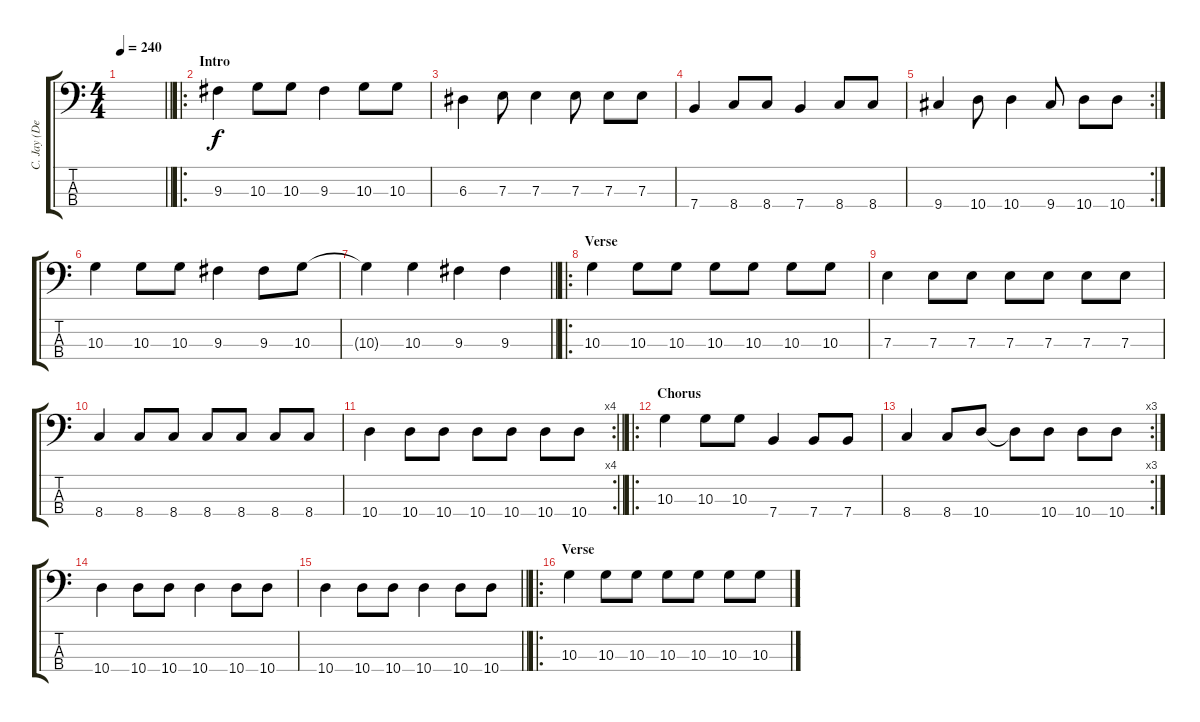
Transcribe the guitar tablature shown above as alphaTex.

\track ("C. Jay (DeeDee)" "C. Jay (De") {instrument electricbassfinger}
\staff {score tabs}
\tuning (G2 D2 A1 E1) {hide}
\ts (4 4)
\tempo 240
\clef f4
\barLineRight lightlight
\ks c
|
\ro
\section ("" "Intro")
9.3.4 10.3.8 10.3.8 9.3.4 10.3.8 10.3.8 |
6.3.4 7.3.8 7.3.4 7.3.8 7.3.8 7.3.8 |
7.4.4 8.4.8 8.4.8 7.4.4 8.4.8 8.4.8 |
\rc 2
9.4.4 10.4.8 10.4.4 9.4.8 10.4.8 10.4.8 |
10.3.4 10.3.8 10.3.8 9.3.4 9.3.8 10.3.8 |
\barLineRight lightlight
10.3{t}.4 10.3.4 9.3.4 9.3.4 |
\ro
\section ("" "Verse")
10.3.4 10.3.8 10.3.8 10.3.8 10.3.8 10.3.8 10.3.8 |
7.3.4 7.3.8 7.3.8 7.3.8 7.3.8 7.3.8 7.3.8 |
8.4.4 8.4.8 8.4.8 8.4.8 8.4.8 8.4.8 8.4.8 |
\rc 4
\barLineRight lightlight
10.4.4 10.4.8 10.4.8 10.4.8 10.4.8 10.4.8 10.4.8 |
\ro
\section ("" "Chorus")
10.3.4 10.3.8 10.3.8 7.4.4 7.4.8 7.4.8 |
\rc 3
8.4.4 8.4.8 10.4.8 10.4{t}.8 10.4.8 10.4.8 10.4.8 |
10.4.4 10.4.8 10.4.8 10.4.4 10.4.8 10.4.8 |
\barLineRight lightlight
10.4.4 10.4.8 10.4.8 10.4.4 10.4.8 10.4.8 |
\ro
\section ("" "Verse")
10.3.4 10.3.8 10.3.8 10.3.8 10.3.8 10.3.8 10.3.8
